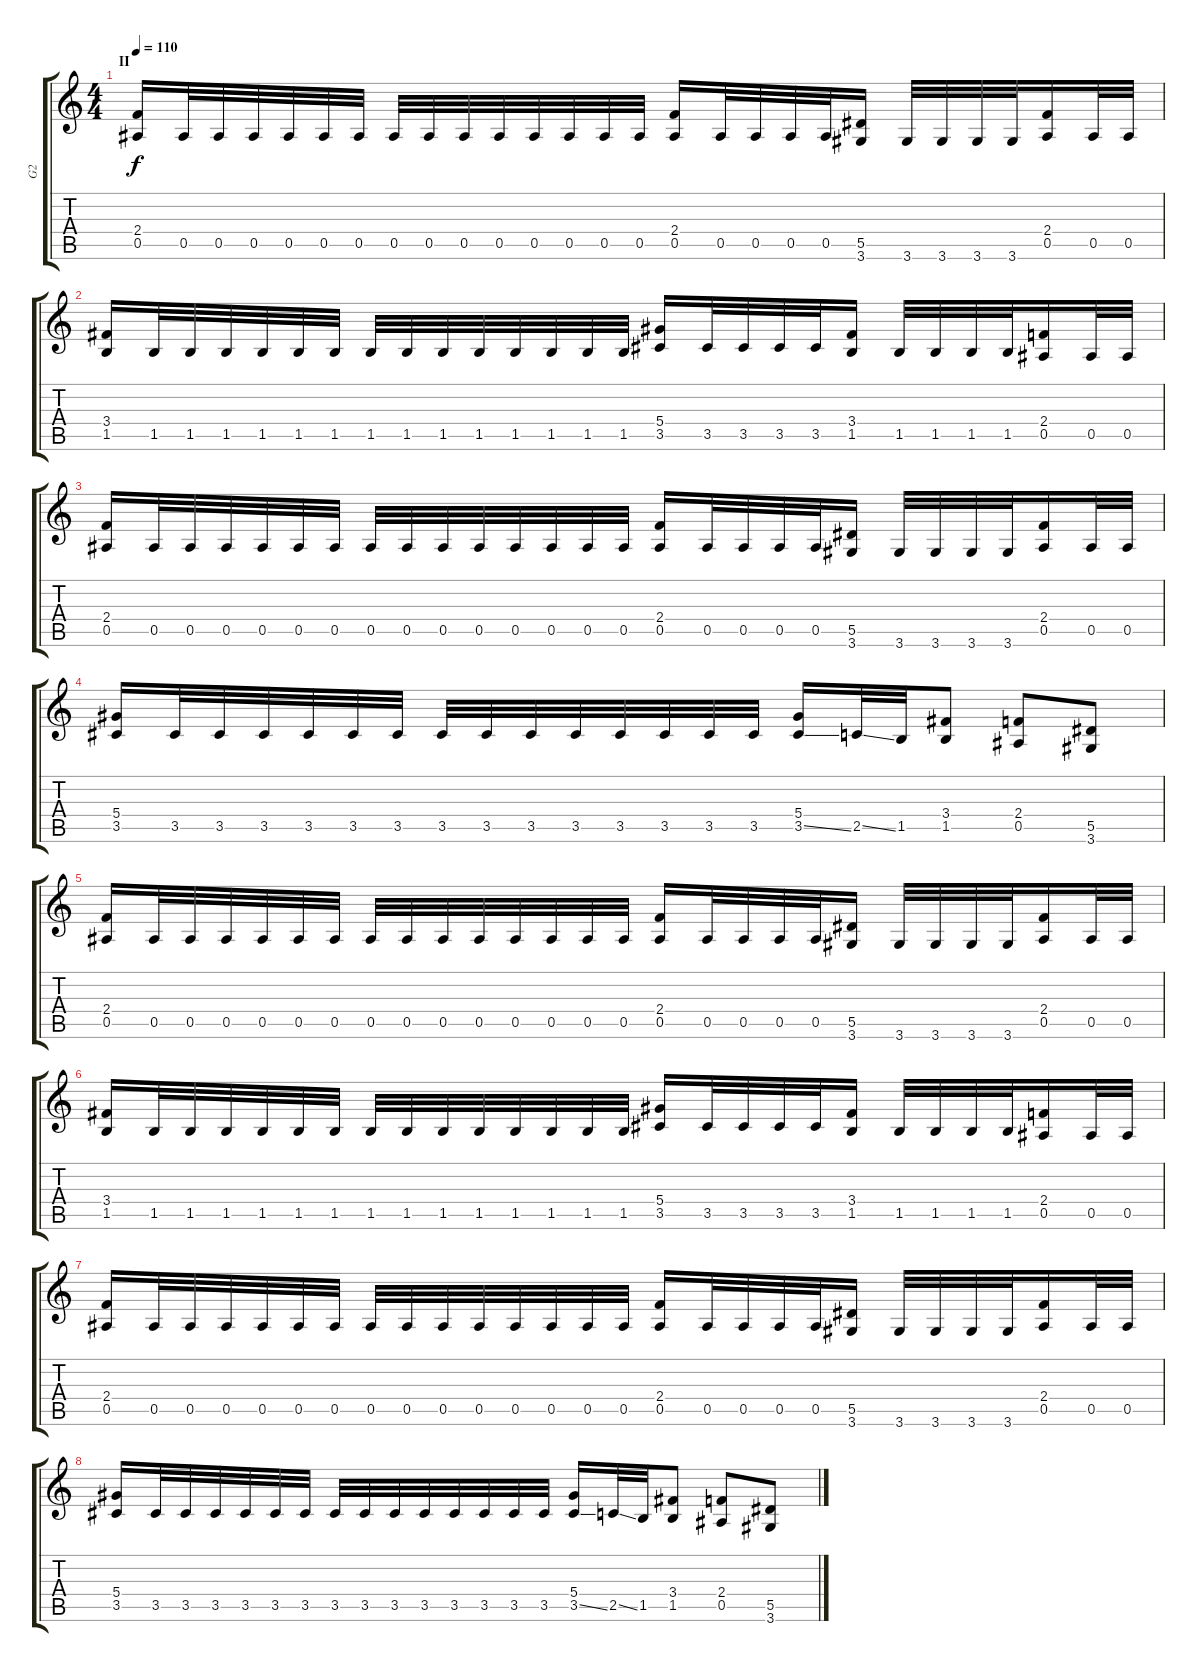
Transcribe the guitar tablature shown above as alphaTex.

\track ("G2" "G2") {instrument distortionguitar}
\staff {score tabs}
\tuning (F4 C4 Ab3 Eb3 Bb2 F2) {hide}
\ts (4 4)
\section ("" "II")
\tempo 110
\clef g2
\ks c
(2.4 0.5).16{dy f} 0.5.32 0.5.32 0.5.32 0.5.32 0.5.32 0.5.32 0.5.32 0.5.32 0.5.32 0.5.32 0.5.32 0.5.32 0.5.32 0.5.32 (2.4 0.5).16 0.5.32 0.5.32 0.5.32 0.5.32 (5.5 3.6).16 3.6.32 3.6.32 3.6.32 3.6.32 (2.4 0.5).16 0.5.32 0.5.32 |
(3.4 1.5).16 1.5.32 1.5.32 1.5.32 1.5.32 1.5.32 1.5.32 1.5.32 1.5.32 1.5.32 1.5.32 1.5.32 1.5.32 1.5.32 1.5.32 (5.4 3.5).16 3.5.32 3.5.32 3.5.32 3.5.32 (3.4 1.5).16 1.5.32 1.5.32 1.5.32 1.5.32 (2.4 0.5).16 0.5.32 0.5.32 |
(2.4 0.5).16 0.5.32 0.5.32 0.5.32 0.5.32 0.5.32 0.5.32 0.5.32 0.5.32 0.5.32 0.5.32 0.5.32 0.5.32 0.5.32 0.5.32 (2.4 0.5).16 0.5.32 0.5.32 0.5.32 0.5.32 (5.5 3.6).16 3.6.32 3.6.32 3.6.32 3.6.32 (2.4 0.5).16 0.5.32 0.5.32 |
(5.4 3.5).16 3.5.32 3.5.32 3.5.32 3.5.32 3.5.32 3.5.32 3.5.32 3.5.32 3.5.32 3.5.32 3.5.32 3.5.32 3.5.32 3.5.32 (5.4 3.5{ss}).16 2.5{ss}.32 1.5.32 (3.4 1.5).8 (2.4 0.5).8 (5.5 3.6).8 |
(2.4 0.5).16 0.5.32 0.5.32 0.5.32 0.5.32 0.5.32 0.5.32 0.5.32 0.5.32 0.5.32 0.5.32 0.5.32 0.5.32 0.5.32 0.5.32 (2.4 0.5).16 0.5.32 0.5.32 0.5.32 0.5.32 (5.5 3.6).16 3.6.32 3.6.32 3.6.32 3.6.32 (2.4 0.5).16 0.5.32 0.5.32 |
(3.4 1.5).16 1.5.32 1.5.32 1.5.32 1.5.32 1.5.32 1.5.32 1.5.32 1.5.32 1.5.32 1.5.32 1.5.32 1.5.32 1.5.32 1.5.32 (5.4 3.5).16 3.5.32 3.5.32 3.5.32 3.5.32 (3.4 1.5).16 1.5.32 1.5.32 1.5.32 1.5.32 (2.4 0.5).16 0.5.32 0.5.32 |
(2.4 0.5).16 0.5.32 0.5.32 0.5.32 0.5.32 0.5.32 0.5.32 0.5.32 0.5.32 0.5.32 0.5.32 0.5.32 0.5.32 0.5.32 0.5.32 (2.4 0.5).16 0.5.32 0.5.32 0.5.32 0.5.32 (5.5 3.6).16 3.6.32 3.6.32 3.6.32 3.6.32 (2.4 0.5).16 0.5.32 0.5.32 |
(5.4 3.5).16 3.5.32 3.5.32 3.5.32 3.5.32 3.5.32 3.5.32 3.5.32 3.5.32 3.5.32 3.5.32 3.5.32 3.5.32 3.5.32 3.5.32 (5.4 3.5{ss}).16 2.5{ss}.32 1.5.32 (3.4 1.5).8 (2.4 0.5).8 (5.5 3.6).8
